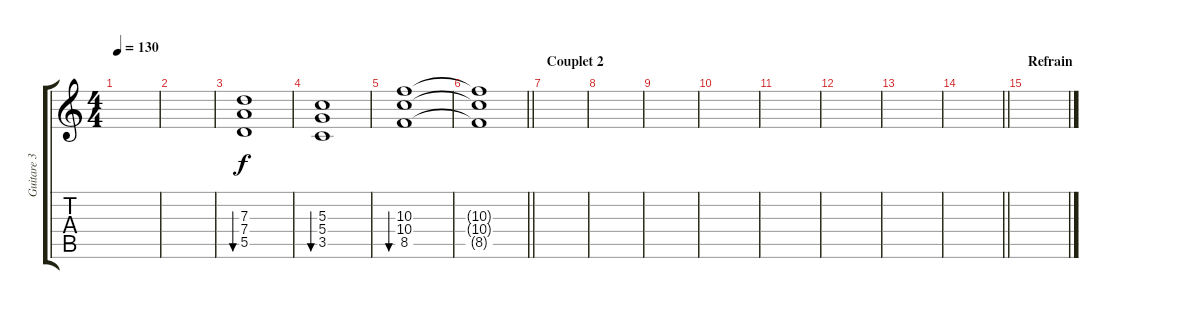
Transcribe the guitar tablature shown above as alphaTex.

\track ("Guitare 3" "Guitare 3") {instrument overdrivenguitar}
\staff {score tabs}
\tuning (E4 B3 G3 D3 A2 E2) {hide}
\ts (4 4)
\tempo 130
\clef g2
\ks c
|
|
(7.3 7.4 5.5).1{bu 60} |
(5.3 5.4 3.5).1{bu 60} |
(10.3 10.4 8.5).1{bu 60} |
\barLineRight lightlight
(10.3{t} 10.4{t} 8.5{t}).1 |
\section ("" "Couplet 2")
|
|
|
|
|
|
|
\barLineRight lightlight
|
\section ("" "Refrain")
